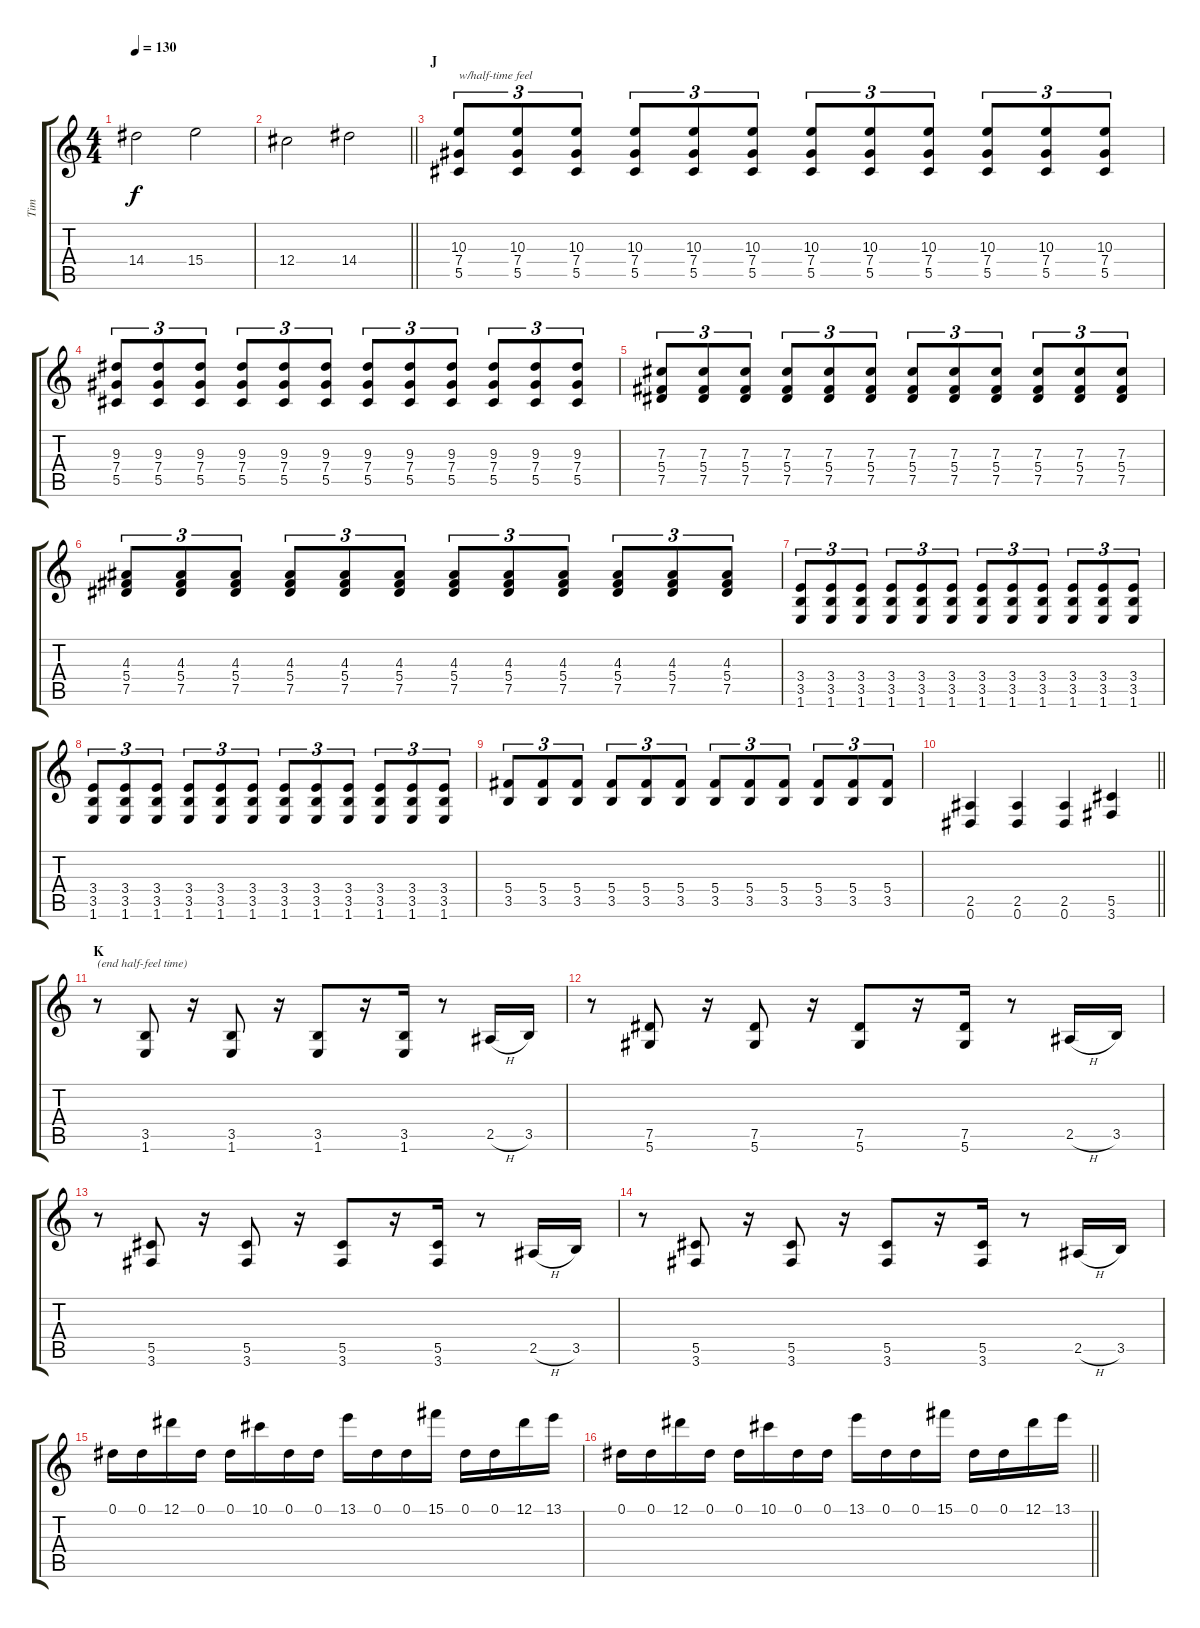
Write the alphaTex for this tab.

\track ("Tim" "Tim") {instrument overdrivenguitar}
\staff {score tabs}
\tuning (Eb4 Bb3 Gb3 Db3 Ab2 Eb2) {hide}
\ts (4 4)
\tempo 130
\clef g2
\ks c
14.4.2{dy f} 15.4.2 |
\barLineRight lightlight
12.4.2 14.4.2 |
\section ("" "J")
(10.3 7.4 5.5).8{tu (3 2) txt "w/half-time feel"} (10.3 7.4 5.5).8{tu (3 2)} (10.3 7.4 5.5).8{tu (3 2)} (10.3 7.4 5.5).8{tu (3 2)} (10.3 7.4 5.5).8{tu (3 2)} (10.3 7.4 5.5).8{tu (3 2)} (10.3 7.4 5.5).8{tu (3 2)} (10.3 7.4 5.5).8{tu (3 2)} (10.3 7.4 5.5).8{tu (3 2)} (10.3 7.4 5.5).8{tu (3 2)} (10.3 7.4 5.5).8{tu (3 2)} (10.3 7.4 5.5).8{tu (3 2)} |
(9.3 7.4 5.5).8{tu (3 2)} (9.3 7.4 5.5).8{tu (3 2)} (9.3 7.4 5.5).8{tu (3 2)} (9.3 7.4 5.5).8{tu (3 2)} (9.3 7.4 5.5).8{tu (3 2)} (9.3 7.4 5.5).8{tu (3 2)} (9.3 7.4 5.5).8{tu (3 2)} (9.3 7.4 5.5).8{tu (3 2)} (9.3 7.4 5.5).8{tu (3 2)} (9.3 7.4 5.5).8{tu (3 2)} (9.3 7.4 5.5).8{tu (3 2)} (9.3 7.4 5.5).8{tu (3 2)} |
(7.3 5.4 7.5).8{tu (3 2)} (7.3 5.4 7.5).8{tu (3 2)} (7.3 5.4 7.5).8{tu (3 2)} (7.3 5.4 7.5).8{tu (3 2)} (7.3 5.4 7.5).8{tu (3 2)} (7.3 5.4 7.5).8{tu (3 2)} (7.3 5.4 7.5).8{tu (3 2)} (7.3 5.4 7.5).8{tu (3 2)} (7.3 5.4 7.5).8{tu (3 2)} (7.3 5.4 7.5).8{tu (3 2)} (7.3 5.4 7.5).8{tu (3 2)} (7.3 5.4 7.5).8{tu (3 2)} |
(4.3 5.4 7.5).8{tu (3 2)} (4.3 5.4 7.5).8{tu (3 2)} (4.3 5.4 7.5).8{tu (3 2)} (4.3 5.4 7.5).8{tu (3 2)} (4.3 5.4 7.5).8{tu (3 2)} (4.3 5.4 7.5).8{tu (3 2)} (4.3 5.4 7.5).8{tu (3 2)} (4.3 5.4 7.5).8{tu (3 2)} (4.3 5.4 7.5).8{tu (3 2)} (4.3 5.4 7.5).8{tu (3 2)} (4.3 5.4 7.5).8{tu (3 2)} (4.3 5.4 7.5).8{tu (3 2)} |
(3.4 3.5 1.6).8{tu (3 2)} (3.4 3.5 1.6).8{tu (3 2)} (3.4 3.5 1.6).8{tu (3 2)} (3.4 3.5 1.6).8{tu (3 2)} (3.4 3.5 1.6).8{tu (3 2)} (3.4 3.5 1.6).8{tu (3 2)} (3.4 3.5 1.6).8{tu (3 2)} (3.4 3.5 1.6).8{tu (3 2)} (3.4 3.5 1.6).8{tu (3 2)} (3.4 3.5 1.6).8{tu (3 2)} (3.4 3.5 1.6).8{tu (3 2)} (3.4 3.5 1.6).8{tu (3 2)} |
(3.4 3.5 1.6).8{tu (3 2)} (3.4 3.5 1.6).8{tu (3 2)} (3.4 3.5 1.6).8{tu (3 2)} (3.4 3.5 1.6).8{tu (3 2)} (3.4 3.5 1.6).8{tu (3 2)} (3.4 3.5 1.6).8{tu (3 2)} (3.4 3.5 1.6).8{tu (3 2)} (3.4 3.5 1.6).8{tu (3 2)} (3.4 3.5 1.6).8{tu (3 2)} (3.4 3.5 1.6).8{tu (3 2)} (3.4 3.5 1.6).8{tu (3 2)} (3.4 3.5 1.6).8{tu (3 2)} |
(5.4 3.5).8{tu (3 2)} (5.4 3.5).8{tu (3 2)} (5.4 3.5).8{tu (3 2)} (5.4 3.5).8{tu (3 2)} (5.4 3.5).8{tu (3 2)} (5.4 3.5).8{tu (3 2)} (5.4 3.5).8{tu (3 2)} (5.4 3.5).8{tu (3 2)} (5.4 3.5).8{tu (3 2)} (5.4 3.5).8{tu (3 2)} (5.4 3.5).8{tu (3 2)} (5.4 3.5).8{tu (3 2)} |
\barLineRight lightlight
(2.5 0.6).4 (2.5 0.6).4 (2.5 0.6).4 (5.5 3.6).4 |
\section ("" "K")
r.8{txt "(end half-feel time)"} (3.5 1.6).8 r.16 (3.5 1.6).8 r.16 (3.5 1.6).8 r.16 (3.5 1.6).16 r.8 2.5{h}.16 3.5.16 |
r.8 (7.5 5.6).8 r.16 (7.5 5.6).8 r.16 (7.5 5.6).8 r.16 (7.5 5.6).16 r.8 2.5{h}.16 3.5.16 |
r.8 (5.5 3.6).8 r.16 (5.5 3.6).8 r.16 (5.5 3.6).8 r.16 (5.5 3.6).16 r.8 2.5{h}.16 3.5.16 |
r.8 (5.5 3.6).8 r.16 (5.5 3.6).8 r.16 (5.5 3.6).8 r.16 (5.5 3.6).16 r.8 2.5{h}.16 3.5.16 |
0.1.16 0.1.16 12.1.16 0.1.16 0.1.16 10.1.16 0.1.16 0.1.16 13.1.16 0.1.16 0.1.16 15.1.16 0.1.16 0.1.16 12.1.16 13.1.16 |
\barLineRight lightlight
0.1.16 0.1.16 12.1.16 0.1.16 0.1.16 10.1.16 0.1.16 0.1.16 13.1.16 0.1.16 0.1.16 15.1.16 0.1.16 0.1.16 12.1.16 13.1.16
